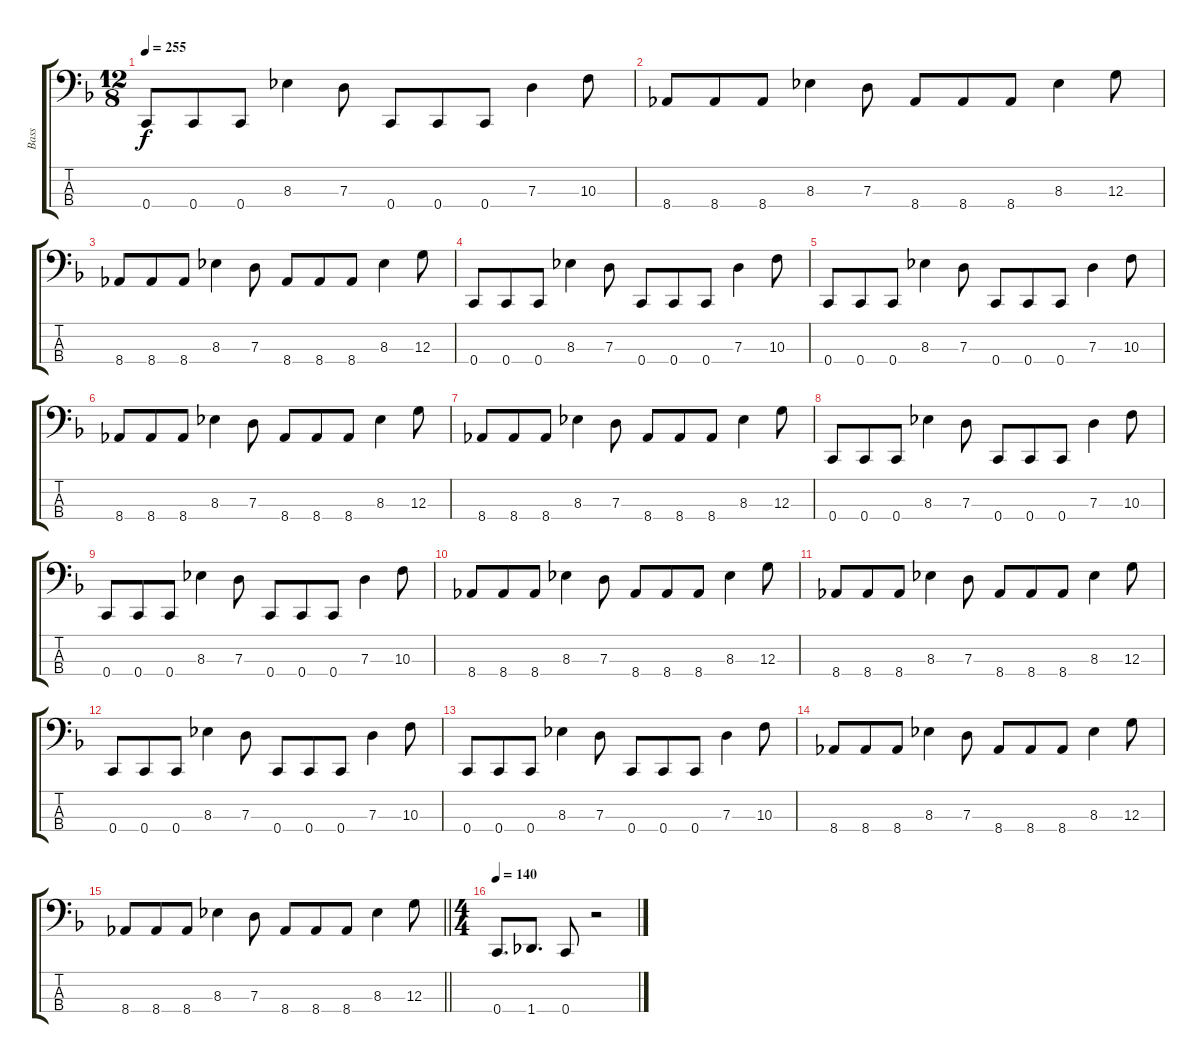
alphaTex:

\track ("Bass" "Bass") {instrument electricbassfinger}
\staff {score tabs}
\tuning (F2 C2 G1 C1) {hide}
\ts (12 8)
\tempo 255
\clef f4
\ks dminor
0.4.8{dy f} 0.4.8 0.4.8 8.3.4 7.3.8 0.4.8 0.4.8 0.4.8 7.3.4 10.3.8 |
8.4.8 8.4.8 8.4.8 8.3.4 7.3.8 8.4.8 8.4.8 8.4.8 8.3.4 12.3.8 |
8.4.8 8.4.8 8.4.8 8.3.4 7.3.8 8.4.8 8.4.8 8.4.8 8.3.4 12.3.8 |
0.4.8 0.4.8 0.4.8 8.3.4 7.3.8 0.4.8 0.4.8 0.4.8 7.3.4 10.3.8 |
0.4.8 0.4.8 0.4.8 8.3.4 7.3.8 0.4.8 0.4.8 0.4.8 7.3.4 10.3.8 |
8.4.8 8.4.8 8.4.8 8.3.4 7.3.8 8.4.8 8.4.8 8.4.8 8.3.4 12.3.8 |
8.4.8 8.4.8 8.4.8 8.3.4 7.3.8 8.4.8 8.4.8 8.4.8 8.3.4 12.3.8 |
0.4.8 0.4.8 0.4.8 8.3.4 7.3.8 0.4.8 0.4.8 0.4.8 7.3.4 10.3.8 |
0.4.8 0.4.8 0.4.8 8.3.4 7.3.8 0.4.8 0.4.8 0.4.8 7.3.4 10.3.8 |
8.4.8 8.4.8 8.4.8 8.3.4 7.3.8 8.4.8 8.4.8 8.4.8 8.3.4 12.3.8 |
8.4.8 8.4.8 8.4.8 8.3.4 7.3.8 8.4.8 8.4.8 8.4.8 8.3.4 12.3.8 |
0.4.8 0.4.8 0.4.8 8.3.4 7.3.8 0.4.8 0.4.8 0.4.8 7.3.4 10.3.8 |
0.4.8 0.4.8 0.4.8 8.3.4 7.3.8 0.4.8 0.4.8 0.4.8 7.3.4 10.3.8 |
8.4.8 8.4.8 8.4.8 8.3.4 7.3.8 8.4.8 8.4.8 8.4.8 8.3.4 12.3.8 |
\barLineRight lightlight
8.4.8 8.4.8 8.4.8 8.3.4 7.3.8 8.4.8 8.4.8 8.4.8 8.3.4 12.3.8 |
\ts (4 4)
\section ("" "")
\tempo 140
0.4.8{d} 1.4.8{d} 0.4.8 r.2
